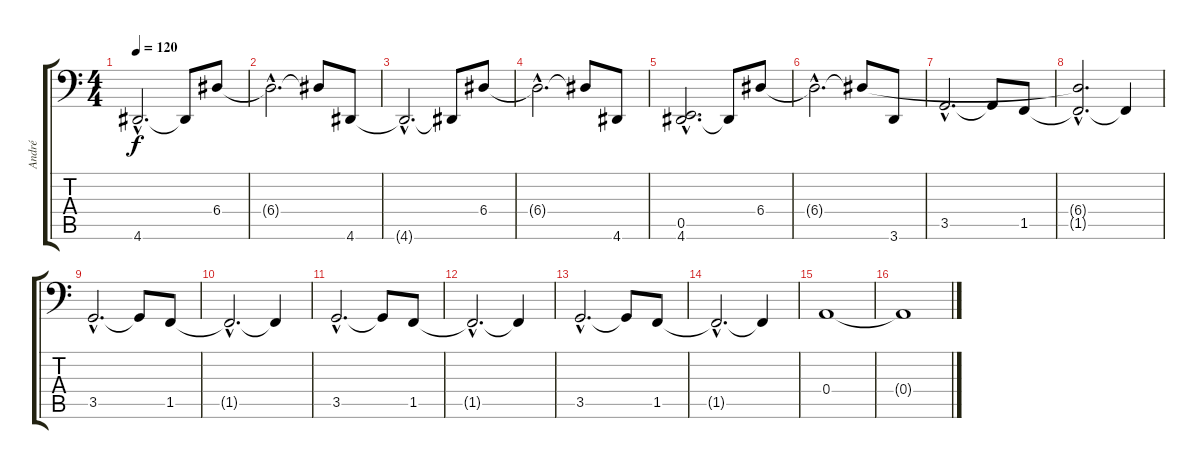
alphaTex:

\track ("André" "André") {instrument electricbassfinger}
\staff {score tabs}
\tuning (C3 G2 D2 A1 E1 B0) {hide}
\ts (4 4)
\tempo 120
\clef f4
\ks c
4.6{hac}.2{d dy f} 4.6{t}.8 6.4.8 |
6.4{hac t}.2{d} 6.4{t}.8 4.6.8 |
4.6{hac t}.2{d} 4.6{t}.8 6.4.8 |
6.4{hac t}.2{d} 6.4{t}.8 4.6.8 |
(0.5{hac} 4.6{hac}).2{d} 4.6{t}.8 6.4.8 |
6.4{hac t}.2{d} 6.4{t}.8 3.6.8 |
3.5{hac}.2{d} 3.5{t}.8 1.5.8 |
(6.4{hac t} 1.5{hac t}).2{d} 1.5{t}.4 |
3.5{hac}.2{d} 3.5{t}.8 1.5.8 |
1.5{hac t}.2{d} 1.5{t}.4 |
3.5{hac}.2{d} 3.5{t}.8 1.5.8 |
1.5{hac t}.2{d} 1.5{t}.4 |
3.5{hac}.2{d} 3.5{t}.8 1.5.8 |
1.5{hac t}.2{d} 1.5{t}.4 |
0.4.1 |
0.4{t}.1
